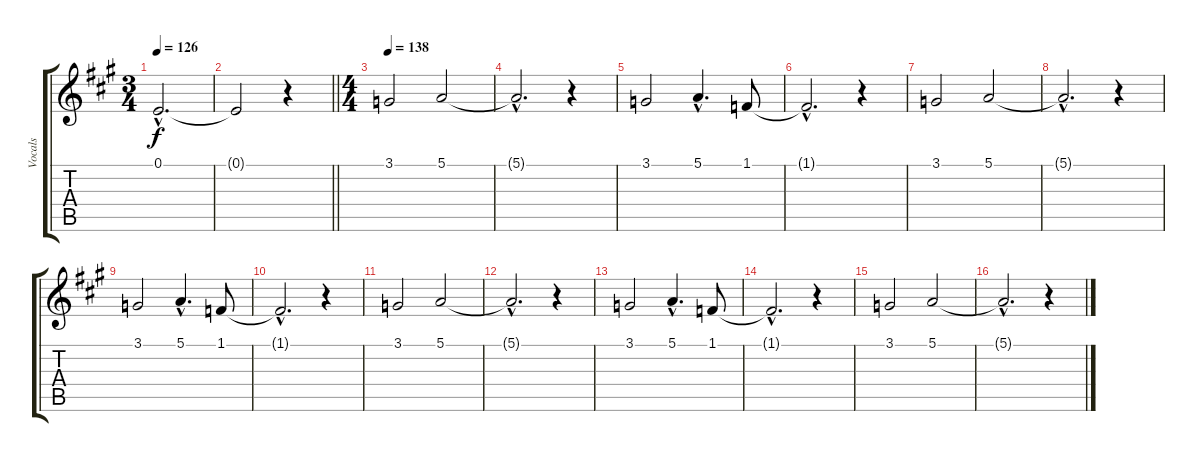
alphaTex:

\track ("Vocals" "Vocals") {instrument stringensemble1}
\staff {score tabs}
\tuning (E4 B3 G3 D3 A2 E2) {hide}
\ts (3 4)
\tempo 126
\clef g2
\ks f#minor
0.1{hac}.2{d dy f} |
\barLineRight lightlight
0.1{t}.2 r.4 |
\ts (4 4)
\tempo 138
3.1.2{volume 14} 5.1.2 |
5.1{hac t}.2{d} r.4 |
3.1.2 5.1{hac}.4{d} 1.1.8 |
1.1{hac t}.2{d} r.4 |
3.1.2 5.1.2 |
5.1{hac t}.2{d} r.4 |
3.1.2 5.1{hac}.4{d} 1.1.8 |
1.1{hac t}.2{d} r.4 |
3.1.2 5.1.2 |
5.1{hac t}.2{d} r.4 |
3.1.2 5.1{hac}.4{d} 1.1.8 |
1.1{hac t}.2{d} r.4 |
3.1.2 5.1.2 |
5.1{hac t}.2{d} r.4
